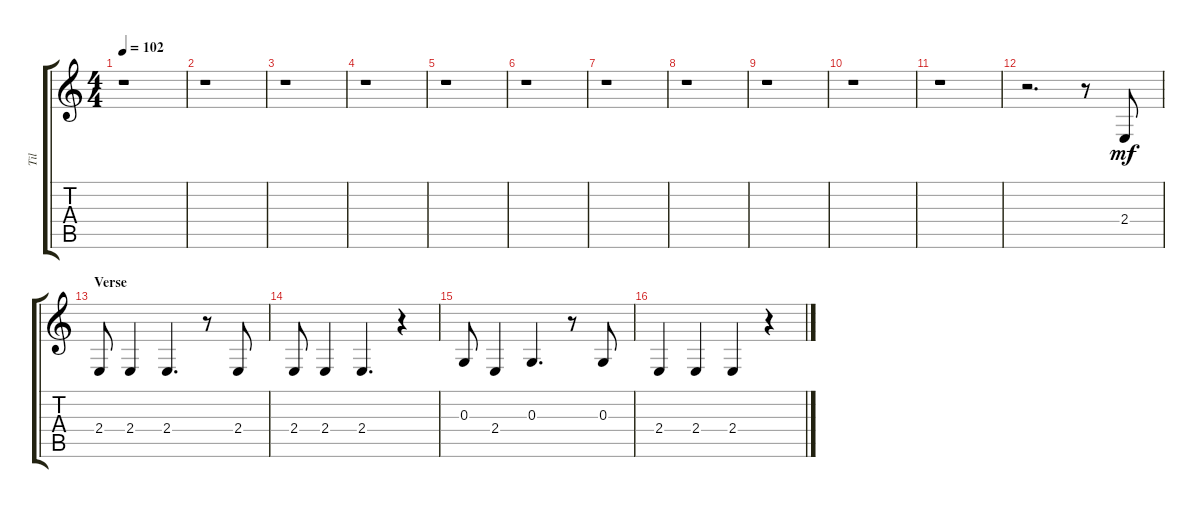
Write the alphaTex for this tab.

\track ("Til" "Til") {instrument acousticgrandpiano}
\staff {score tabs}
\tuning (E4 B3 G3 D3 A2 E2) {hide}
\ts (4 4)
\tempo 102
\clef g2
\ks c
r.1{dy mf instrument acousticgrandpiano} |
r.1 |
r.1 |
r.1 |
r.1 |
r.1 |
r.1 |
r.1 |
r.1 |
r.1 |
r.1 |
r.2{d} r.8 2.4.8 |
\section ("" "Verse")
2.4.8 2.4.4 2.4.4{d} r.8 2.4.8 |
2.4.8 2.4.4 2.4.4{d} r.4 |
0.3.8 2.4.4 0.3.4{d} r.8 0.3.8 |
2.4.4 2.4.4 2.4.4 r.4
